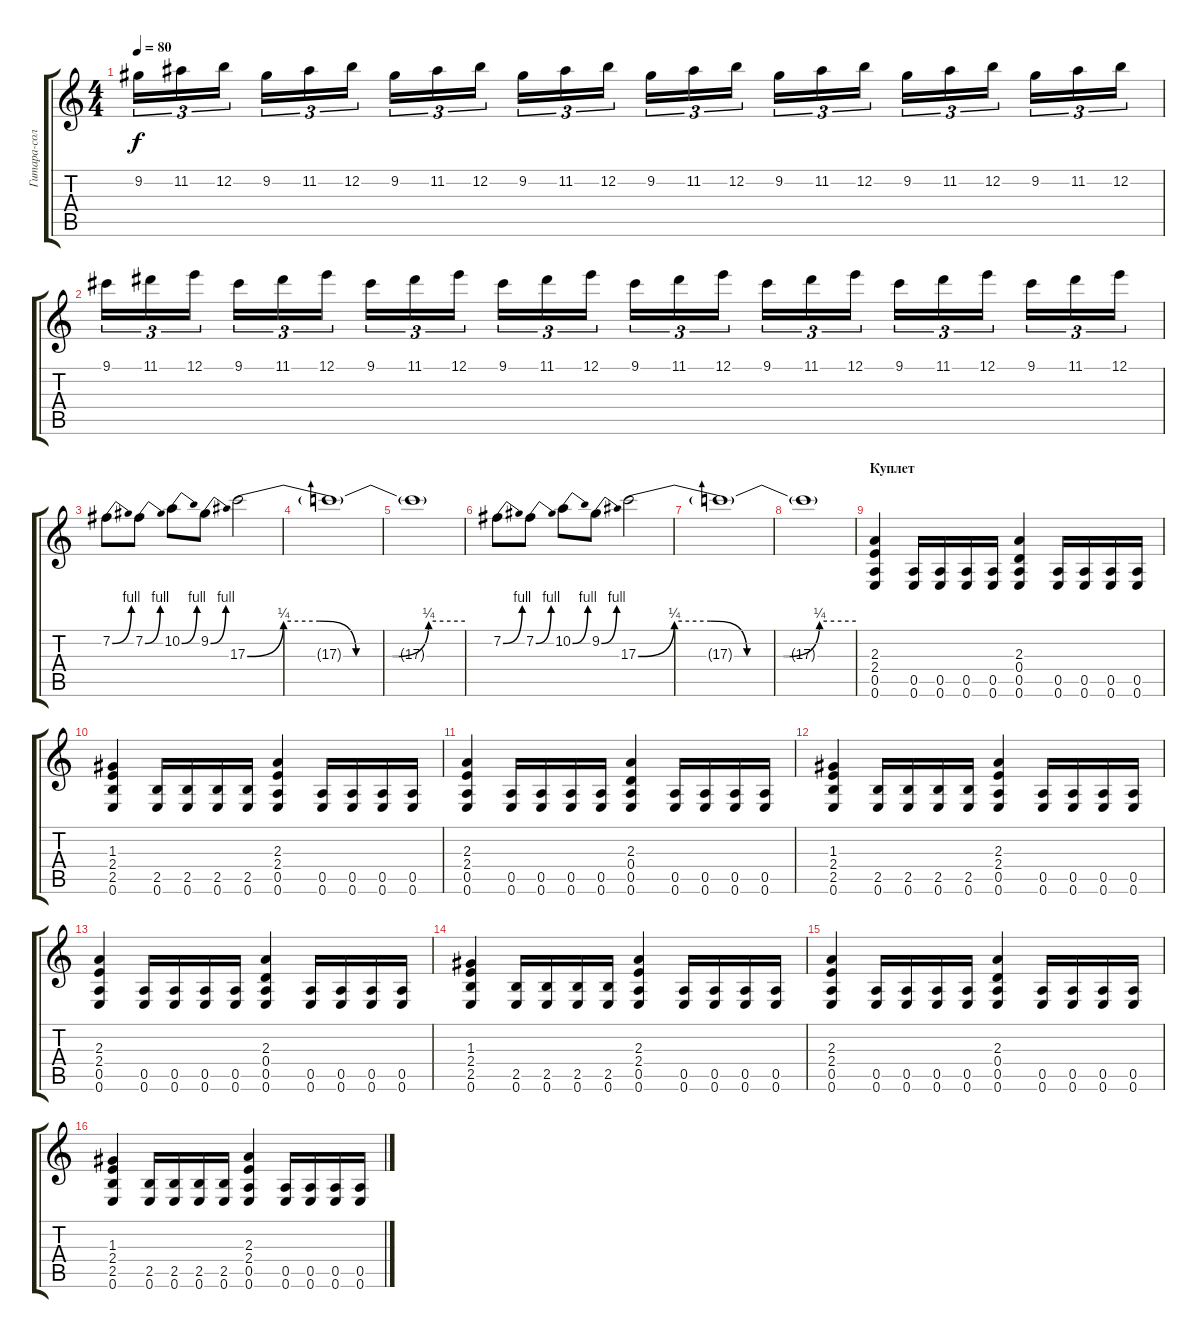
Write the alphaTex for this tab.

\track ("Гитара-соло" "Гитара-сол") {instrument overdrivenguitar}
\staff {score tabs}
\tuning (E4 B3 G3 D3 A2 E2) {hide}
\ts (4 4)
\tempo 80
\clef g2
\ks c
9.2.16{tu (3 2) dy f} 11.2.16{tu (3 2)} 12.2.16{tu (3 2)} 9.2.16{tu (3 2)} 11.2.16{tu (3 2)} 12.2.16{tu (3 2)} 9.2.16{tu (3 2)} 11.2.16{tu (3 2)} 12.2.16{tu (3 2)} 9.2.16{tu (3 2)} 11.2.16{tu (3 2)} 12.2.16{tu (3 2)} 9.2.16{tu (3 2)} 11.2.16{tu (3 2)} 12.2.16{tu (3 2)} 9.2.16{tu (3 2)} 11.2.16{tu (3 2)} 12.2.16{tu (3 2)} 9.2.16{tu (3 2)} 11.2.16{tu (3 2)} 12.2.16{tu (3 2)} 9.2.16{tu (3 2)} 11.2.16{tu (3 2)} 12.2.16{tu (3 2)} |
9.1.16{tu (3 2)} 11.1.16{tu (3 2)} 12.1.16{tu (3 2)} 9.1.16{tu (3 2)} 11.1.16{tu (3 2)} 12.1.16{tu (3 2)} 9.1.16{tu (3 2)} 11.1.16{tu (3 2)} 12.1.16{tu (3 2)} 9.1.16{tu (3 2)} 11.1.16{tu (3 2)} 12.1.16{tu (3 2)} 9.1.16{tu (3 2)} 11.1.16{tu (3 2)} 12.1.16{tu (3 2)} 9.1.16{tu (3 2)} 11.1.16{tu (3 2)} 12.1.16{tu (3 2)} 9.1.16{tu (3 2)} 11.1.16{tu (3 2)} 12.1.16{tu (3 2)} 9.1.16{tu (3 2)} 11.1.16{tu (3 2)} 12.1.16{tu (3 2)} |
7.2{be (bend 0 0 60 4)}.8 7.2{be (bend 0 0 60 4)}.8 10.2{be (bend 0 0 60 4)}.8 9.2{be (bend 0 0 60 4)}.8 17.3{be (custom 0 0 10 1 20 1 30 0 40 0 50 1 60 1)}.2 |
17.3{t}.1 |
17.3{t}.1 |
7.2{be (bend 0 0 60 4)}.8 7.2{be (bend 0 0 60 4)}.8 10.2{be (bend 0 0 60 4)}.8 9.2{be (bend 0 0 60 4)}.8 17.3{be (custom 0 0 10 1 20 1 30 0 40 0 50 1 60 1)}.2 |
17.3{t}.1 |
17.3{t}.1 |
\section ("" "Куплет")
(2.3 2.4 0.5 0.6).4 (0.5 0.6).16 (0.5 0.6).16 (0.5 0.6).16 (0.5 0.6).16 (2.3 0.4 0.5 0.6).4 (0.5 0.6).16 (0.5 0.6).16 (0.5 0.6).16 (0.5 0.6).16 |
(1.3 2.4 2.5 0.6).4 (2.5 0.6).16 (2.5 0.6).16 (2.5 0.6).16 (2.5 0.6).16 (2.3 2.4 0.5 0.6).4 (0.5 0.6).16 (0.5 0.6).16 (0.5 0.6).16 (0.5 0.6).16 |
(2.3 2.4 0.5 0.6).4 (0.5 0.6).16 (0.5 0.6).16 (0.5 0.6).16 (0.5 0.6).16 (2.3 0.4 0.5 0.6).4 (0.5 0.6).16 (0.5 0.6).16 (0.5 0.6).16 (0.5 0.6).16 |
(1.3 2.4 2.5 0.6).4 (2.5 0.6).16 (2.5 0.6).16 (2.5 0.6).16 (2.5 0.6).16 (2.3 2.4 0.5 0.6).4 (0.5 0.6).16 (0.5 0.6).16 (0.5 0.6).16 (0.5 0.6).16 |
(2.3 2.4 0.5 0.6).4 (0.5 0.6).16 (0.5 0.6).16 (0.5 0.6).16 (0.5 0.6).16 (2.3 0.4 0.5 0.6).4 (0.5 0.6).16 (0.5 0.6).16 (0.5 0.6).16 (0.5 0.6).16 |
(1.3 2.4 2.5 0.6).4 (2.5 0.6).16 (2.5 0.6).16 (2.5 0.6).16 (2.5 0.6).16 (2.3 2.4 0.5 0.6).4 (0.5 0.6).16 (0.5 0.6).16 (0.5 0.6).16 (0.5 0.6).16 |
(2.3 2.4 0.5 0.6).4 (0.5 0.6).16 (0.5 0.6).16 (0.5 0.6).16 (0.5 0.6).16 (2.3 0.4 0.5 0.6).4 (0.5 0.6).16 (0.5 0.6).16 (0.5 0.6).16 (0.5 0.6).16 |
(1.3 2.4 2.5 0.6).4 (2.5 0.6).16 (2.5 0.6).16 (2.5 0.6).16 (2.5 0.6).16 (2.3 2.4 0.5 0.6).4 (0.5 0.6).16 (0.5 0.6).16 (0.5 0.6).16 (0.5 0.6).16
